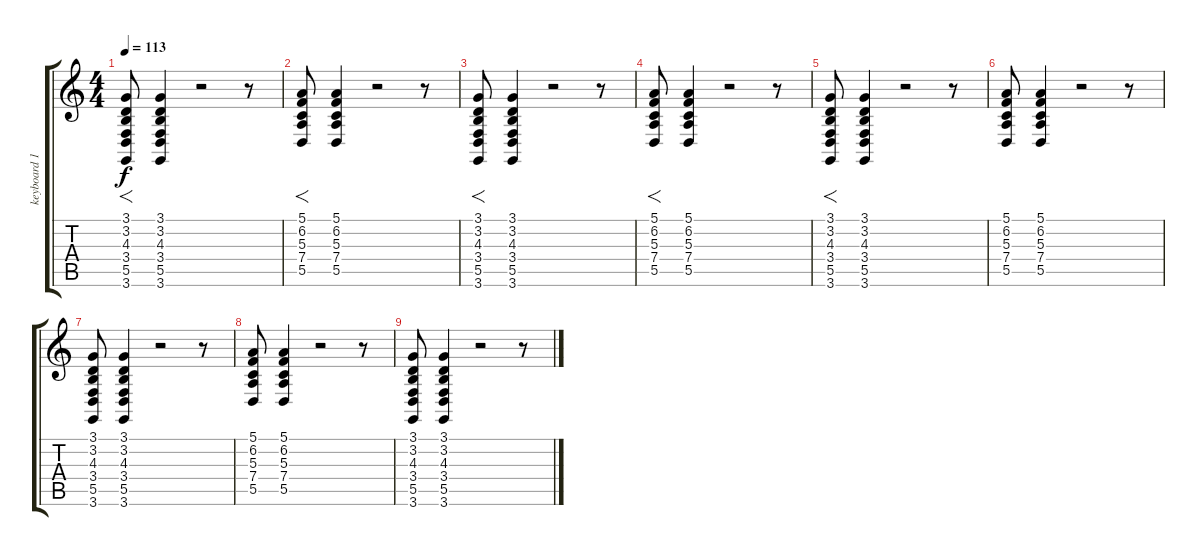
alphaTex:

\track ("keyboard 1" "keyboard 1") {instrument fx4atmosphere}
\staff {score tabs}
\tuning (E4 B3 G3 D3 A2 E2) {hide}
\ts (4 4)
\tempo 113
\clef g2
\ks c
(3.1 3.2 4.3 3.4 5.5 3.6).8{f dy f} (3.1 3.2 4.3 3.4 5.5 3.6).4 r.2 r.8 |
(5.1 6.2 5.3 7.4 5.5).8{f} (5.1 6.2 5.3 7.4 5.5).4 r.2 r.8 |
(3.1 3.2 4.3 3.4 5.5 3.6).8{f} (3.1 3.2 4.3 3.4 5.5 3.6).4 r.2 r.8 |
(5.1 6.2 5.3 7.4 5.5).8{f} (5.1 6.2 5.3 7.4 5.5).4 r.2 r.8 |
(3.1 3.2 4.3 3.4 5.5 3.6).8{f} (3.1 3.2 4.3 3.4 5.5 3.6).4 r.2 r.8 |
(5.1 6.2 5.3 7.4 5.5).8{volume 0} (5.1 6.2 5.3 7.4 5.5).4 r.2 r.8 |
(3.1 3.2 4.3 3.4 5.5 3.6).8 (3.1 3.2 4.3 3.4 5.5 3.6).4 r.2 r.8 |
(5.1 6.2 5.3 7.4 5.5).8 (5.1 6.2 5.3 7.4 5.5).4 r.2 r.8 |
(3.1 3.2 4.3 3.4 5.5 3.6).8 (3.1 3.2 4.3 3.4 5.5 3.6).4 r.2 r.8
